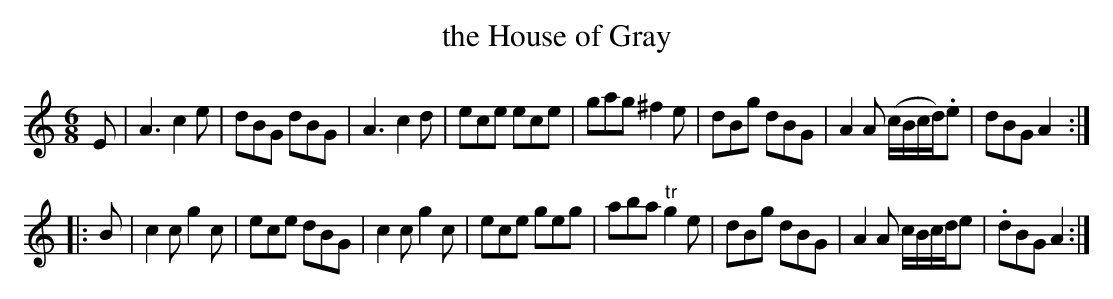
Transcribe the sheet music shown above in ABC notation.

X:1
T:the House of Gray
M:6/8
K:Am
E|\
A3 c2e| dBG dBG| A3 c2d| ece ece| \
gag ^f2e| dBg dBG| A2A (c/B/c/d/).e| dBG A2::
B|\
c2c g2c| ece dBG| c2c g2c| ece geg| \
aba "tr"g2e| dBg dBG| A2A c/B/c/d/e| .dBG A2:|
